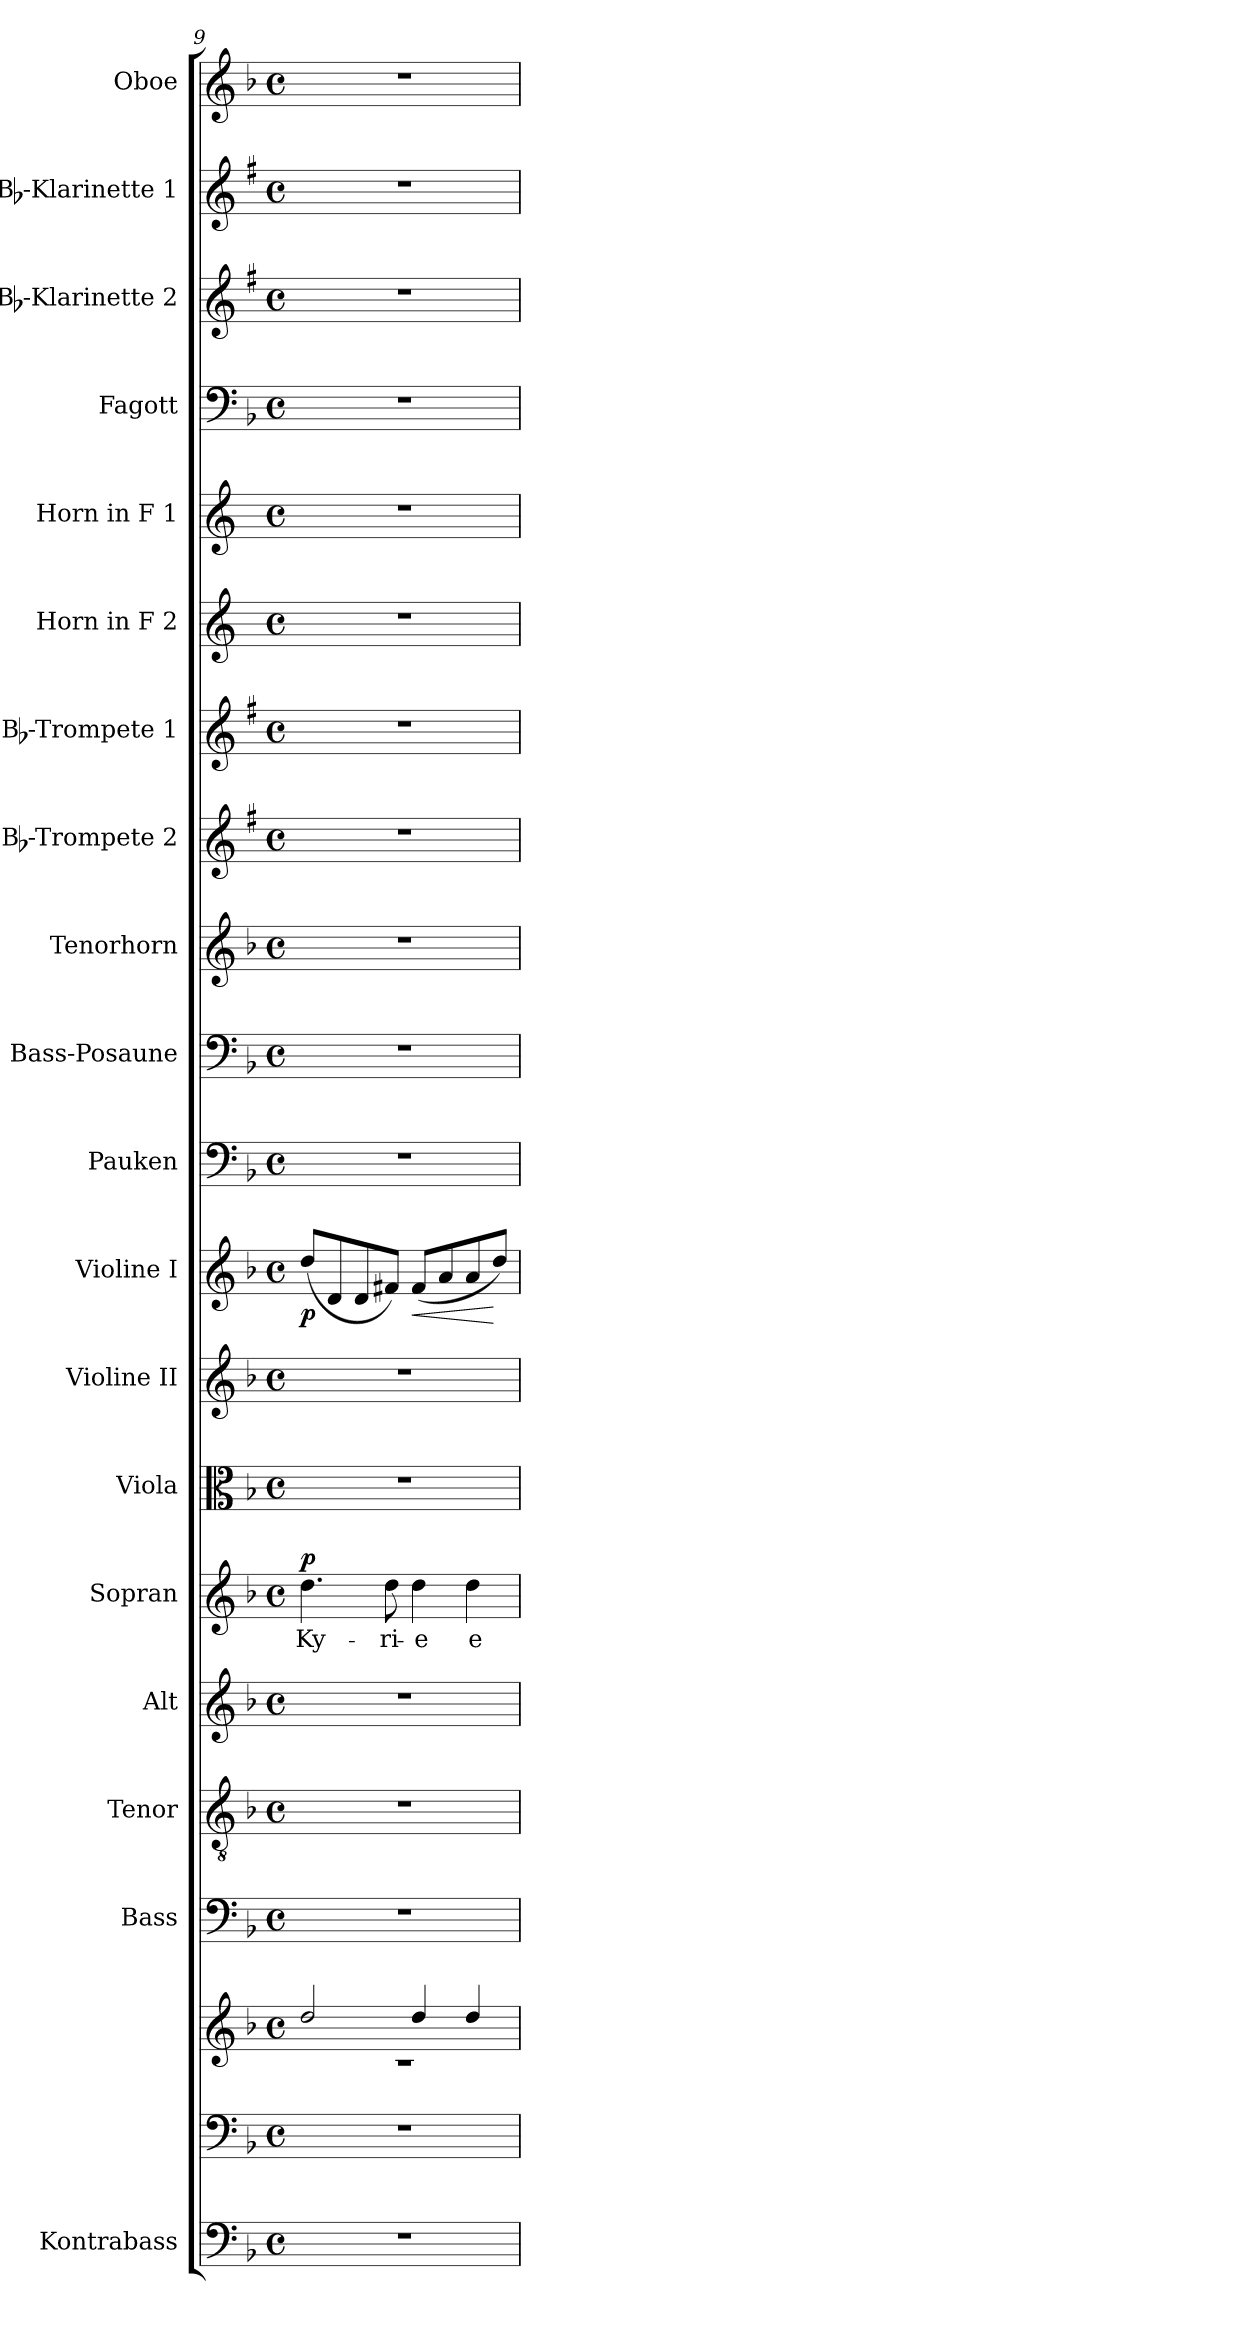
**kern	**kern	**kern	**kern	**kern	**kern	**kern	**text	**dynam	**kern	**kern	**kern	**dynam	**kern	**kern	**kern	**kern	**kern	**kern	**kern	**kern	**kern	**kern	**kern
*part20	*part19	*part19	*part18	*part17	*part16	*part15	*part15	*part15	*part14	*part13	*part12	*part12	*part11	*part10	*part9	*part8	*part7	*part6	*part5	*part4	*part3	*part2	*part1
*staff21	*staff20	*staff19	*staff18	*staff17	*staff16	*staff15	*staff15	*staff15	*staff14	*staff13	*staff12	*staff12	*staff11	*staff10	*staff9	*staff8	*staff7	*staff6	*staff5	*staff4	*staff3	*staff2	*staff1
*I"Kontrabass	*	*	*I"Bass	*I"Tenor	*I"Alt	*I"Sopran	*	*	*I"Viola	*I"Violine II	*I"Violine I	*	*I"Pauken	*I"Bass-Posaune	*I"Tenorhorn	*I"Bb-Trompete 2	*I"Bb-Trompete 1	*I"Horn in F 2	*I"Horn in F 1	*I"Fagott	*I"Bb-Klarinette 2	*I"Bb-Klarinette 1	*I"Oboe
*I'Kb.	*	*	*I'B.	*I'T.	*I'A.	*I'S.	*	*	*I'Vla.	*I'Vl. II	*I'Vl. I	*	*I'Pk.	*I'B. Pos.	*I'T. Hrn.	*I'Bb Trp. 2	*I'Bb Trp. 1	*	*	*I'Fg.	*I'Bb Kl. 2	*I'Bb Kl. 1	*I'Ob.
*clefF4	*clefF4	*clefG2	*clefF4	*clefGv2	*clefG2	*clefG2	*	*	*clefC3	*clefG2	*clefG2	*	*clefF4	*clefF4	*clefG2	*clefG2	*clefG2	*clefG2	*clefG2	*clefF4	*clefG2	*clefG2	*clefG2
*ITrd7c12	*	*	*	*	*	*	*	*	*	*	*	*	*	*	*ITrd8c14	*ITrd1c2	*ITrd1c2	*ITrd4c7	*ITrd4c7	*	*ITrd1c2	*ITrd1c2	*
*k[b-]	*k[b-]	*k[b-]	*k[b-]	*k[b-]	*k[b-]	*k[b-]	*	*	*k[b-]	*k[b-]	*k[b-]	*	*k[b-]	*k[b-]	*k[b-]	*k[b-]	*k[b-]	*k[b-]	*k[b-]	*k[b-]	*k[b-]	*k[b-]	*k[b-]
*F:	*F:	*F:	*F:	*F:	*F:	*F:	*	*	*F:	*F:	*F:	*	*F:	*F:	*F:	*F:	*F:	*F:	*F:	*F:	*F:	*F:	*F:
*M4/4	*M4/4	*M4/4	*M4/4	*M4/4	*M4/4	*M4/4	*	*	*M4/4	*M4/4	*M4/4	*	*M4/4	*M4/4	*M4/4	*M4/4	*M4/4	*M4/4	*M4/4	*M4/4	*M4/4	*M4/4	*M4/4
*met(c)	*met(c)	*met(c)	*met(c)	*met(c)	*met(c)	*met(c)	*	*	*met(c)	*met(c)	*met(c)	*	*met(c)	*met(c)	*met(c)	*met(c)	*met(c)	*met(c)	*met(c)	*met(c)	*met(c)	*met(c)	*met(c)
=9	=9	=9	=9	=9	=9	=9	=9	=9	=9	=9	=9	=9	=9	=9	=9	=9	=9	=9	=9	=9	=9	=9	=9
*	*	*^	*	*	*	*	*	*	*	*	*	*	*	*	*	*	*	*	*	*	*	*	*
!	!	!	!	!	!	!	!	!LO:LY:b	!LO:DY:a	!	!	!	!LO:DY:b	!	!	!	!	!	!	!	!	!	!	!
1r	1r	2dd/	1rc	1r	1r	1r	4.dd\	Ky-	p	1r	1r	(<8dd/L	p	1r	1r	1r	1r	1r	1r	1r	1r	1r	1r	1r
.	.	.	.	.	.	.	.	.	.	.	.	8d/	.	.	.	.	.	.	.	.	.	.	.	.
.	.	.	.	.	.	.	.	.	.	.	.	8d/	.	.	.	.	.	.	.	.	.	.	.	.
!	!	!	!	!	!	!	!	!LO:LY:b	!	!	!	!	!	!	!	!	!	!	!	!	!	!	!	!
.	.	.	.	.	.	.	8dd\	-ri-	.	.	.	8f#X/J)	.	.	.	.	.	.	.	.	.	.	.	.
!	!	!	!	!	!	!	!	!LO:LY:b	!	!	!	!	!LO:HP:b	!	!	!	!	!	!	!	!	!	!	!
.	.	4dd/	.	.	.	.	4dd\	-e	.	.	.	(<8f#/L	<	.	.	.	.	.	.	.	.	.	.	.
.	.	.	.	.	.	.	.	.	.	.	.	8a/	.	.	.	.	.	.	.	.	.	.	.	.
!	!	!	!	!	!	!	!	!LO:LY:b	!	!	!	!	!	!	!	!	!	!	!	!	!	!	!	!
.	.	4dd/	.	.	.	.	4dd\	e-	.	.	.	8a/	.	.	.	.	.	.	.	.	.	.	.	.
.	.	.	.	.	.	.	.	.	.	.	.	8dd/J)	[	.	.	.	.	.	.	.	.	.	.	.
*	*	*v	*v	*	*	*	*	*	*	*	*	*	*	*	*	*	*	*	*	*	*	*	*	*
=	=	=	=	=	=	=	=	=	=	=	=	=	=	=	=	=	=	=	=	=	=	=	=
*-	*-	*-	*-	*-	*-	*-	*-	*-	*-	*-	*-	*-	*-	*-	*-	*-	*-	*-	*-	*-	*-	*-	*-
